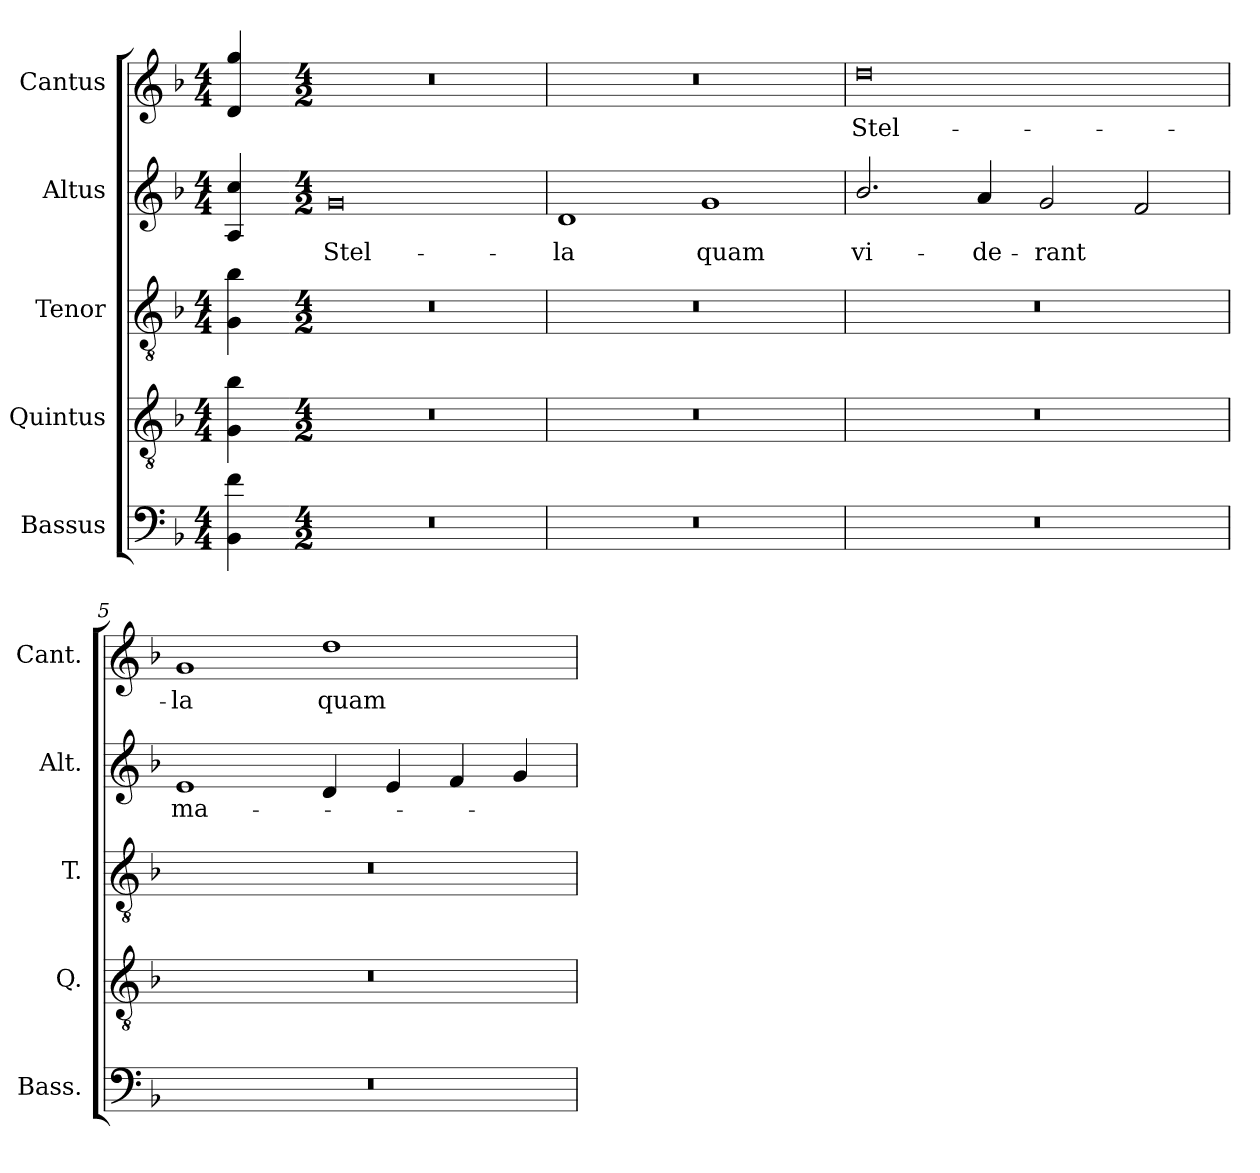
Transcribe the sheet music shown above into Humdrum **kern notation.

**kern	**kern	**kern	**kern	**text	**kern	**text
*part5	*part4	*part3	*part2	*part2	*part1	*part1
*staff5	*staff4	*staff3	*staff2	*staff2	*staff1	*staff1
*I"Bassus	*I"Quintus	*I"Tenor	*I"Altus	*	*I"Cantus	*
*I'Bass.	*I'Q.	*I'T.	*I'Alt.	*	*I'Cant.	*
!!LO:PB:g=z
*clefF4	*clefGv2	*clefGv2	*clefG2	*	*clefG2	*
*	*ITrd7c12	*ITrd7c12	*	*	*	*
*k[b-]	*k[b-]	*k[b-]	*k[b-]	*	*k[b-]	*
*F:	*F:	*F:	*F:	*	*F:	*
*M4/4	*M4/4	*M4/4	*M4/4	*	*M4/4	*
=1	=1	=1	=1	=1	=1	=1
4BB-i\ 4fi	4GGi\ 4B-i	4GGi\ 4B-i	4Ai/ 4cci	.	4di/ 4ggi	.
=2-	=2-	=2-	=2-	=2-	=2-	=2-
*M4/2	*M4/2	*M4/2	*M4/2	*	*M4/2	*
!LO:N:vis=1	!LO:N:vis=1	!LO:N:vis=1	!	!	!	!
!	!	!	!	!LO:LY:b:color=#000000	!LO:N:vis=1	!
0r	0r	0r	0gi	Stel-	0r	.
=3	=3	=3	=3	=3	=3	=3
!LO:N:vis=1	!LO:N:vis=1	!LO:N:vis=1	!	!	!	!
!	!	!	!	!LO:LY:b:color=#000000	!LO:N:vis=1	!
0r	0r	0r	1di	-la	0r	.
!	!	!	!	!LO:LY:b:color=#000000	!	!
.	.	.	1gi	quam	.	.
=4	=4	=4	=4	=4	=4	=4
!LO:N:vis=1	!LO:N:vis=1	!LO:N:vis=1	!	!	!	!
!	!	!	!	!LO:LY:b:color=#000000	!	!
!	!	!	!	!	!	!LO:LY:b:color=#000000
0r	0r	0r	2.b-i/	vi-	0ddi	Stel-
!	!	!	!	!LO:LY:b:color=#000000	!	!
.	.	.	4ai/	-de-	.	.
!	!	!	!	!LO:LY:b:color=#000000	!	!
.	.	.	2gi/	-rant	.	.
.	.	.	2fi/	.	.	.
=5	=5	=5	=5	=5	=5	=5
!LO:N:vis=1	!LO:N:vis=1	!LO:N:vis=1	!	!	!	!
!	!	!	!	!LO:LY:b:color=#000000	!	!
!	!	!	!	!	!	!LO:LY:b:color=#000000
0r	0r	0r	1ei	ma-	1gi	-la
!	!	!	!	!	!	!LO:LY:b:color=#000000
.	.	.	4di/	.	1ddi	quam
.	.	.	4ei/	.	.	.
.	.	.	4fi/	.	.	.
.	.	.	4gi/	.	.	.
=	=	=	=	=	=	=
*-	*-	*-	*-	*-	*-	*-
